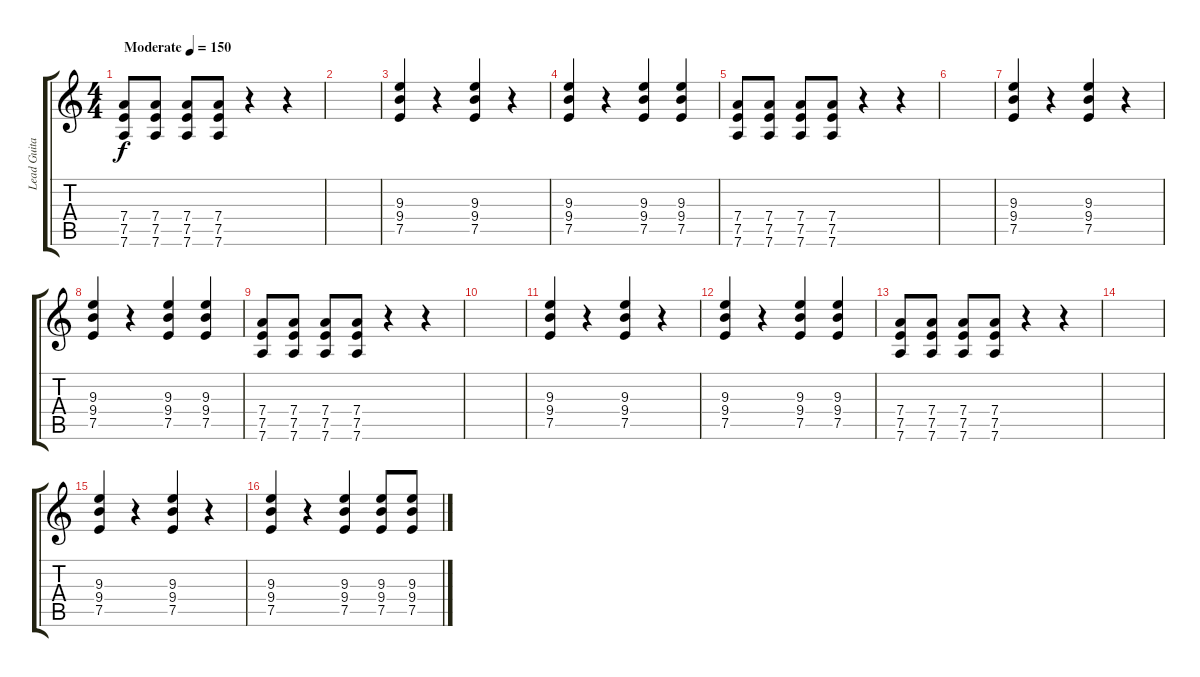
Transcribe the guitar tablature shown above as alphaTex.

\track ("Lead Guitar" "Lead Guita") {instrument distortionguitar}
\staff {score tabs}
\tuning (E4 B3 G3 D3 A2 D2) {hide}
\ts (4 4)
\tempo (150 "Moderate")
\clef g2
\ks c
(7.4 7.5 7.6).8{dy f instrument distortionguitar} (7.4 7.5 7.6).8 (7.4 7.5 7.6).8 (7.4 7.5 7.6).8 r.4 r.4 |
|
(9.3 9.4 7.5).4 r.4 (9.3 9.4 7.5).4 r.4 |
(9.3 9.4 7.5).4 r.4 (9.3 9.4 7.5).4 (9.3 9.4 7.5).4 |
(7.4 7.5 7.6).8 (7.4 7.5 7.6).8 (7.4 7.5 7.6).8 (7.4 7.5 7.6).8 r.4 r.4 |
|
(9.3 9.4 7.5).4 r.4 (9.3 9.4 7.5).4 r.4 |
(9.3 9.4 7.5).4 r.4 (9.3 9.4 7.5).4 (9.3 9.4 7.5).4 |
(7.4 7.5 7.6).8 (7.4 7.5 7.6).8 (7.4 7.5 7.6).8 (7.4 7.5 7.6).8 r.4 r.4 |
|
(9.3 9.4 7.5).4 r.4 (9.3 9.4 7.5).4 r.4 |
(9.3 9.4 7.5).4 r.4 (9.3 9.4 7.5).4 (9.3 9.4 7.5).4 |
(7.4 7.5 7.6).8 (7.4 7.5 7.6).8 (7.4 7.5 7.6).8 (7.4 7.5 7.6).8 r.4 r.4 |
|
(9.3 9.4 7.5).4 r.4 (9.3 9.4 7.5).4 r.4 |
(9.3 9.4 7.5).4 r.4 (9.3 9.4 7.5).4 (9.3 9.4 7.5).8 (9.3 9.4 7.5).8
